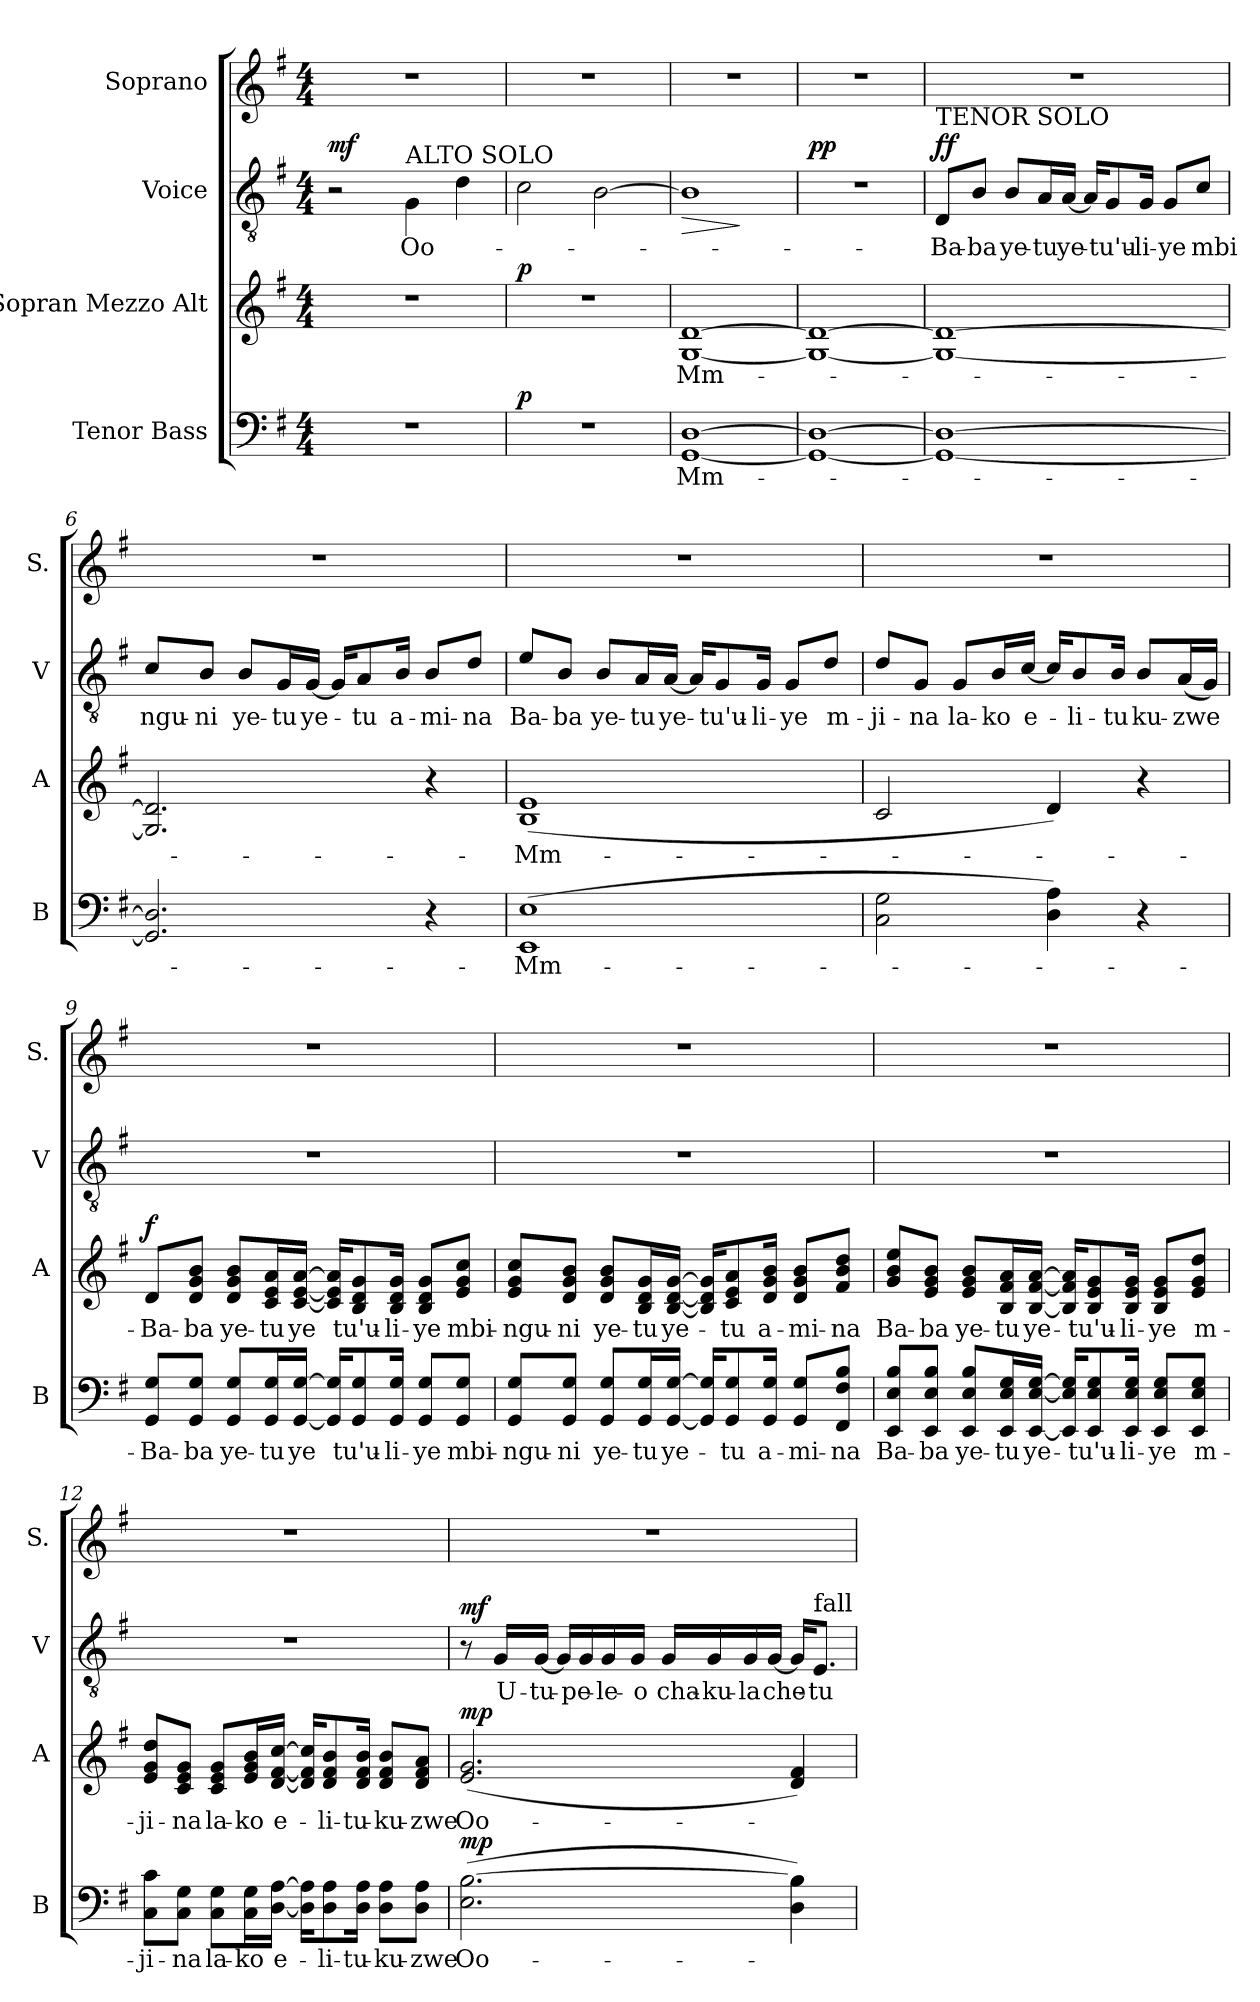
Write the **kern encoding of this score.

**kern	**text	**dynam	**kern	**text	**dynam	**kern	**text	**dynam	**kern
*part4	*part4	*part4	*part3	*part3	*part3	*part2	*part2	*part2	*part1
*staff4	*staff4	*staff4	*staff3	*staff3	*staff3	*staff2	*staff2	*staff2	*staff1
*I"Tenor Bass	*	*	*I"Sopran Mezzo Alt	*	*	*I"Voice	*	*	*I"Soprano
*I'B	*	*	*I'A	*	*	*I'V	*	*	*I'S.
*clefF4	*	*	*clefG2	*	*	*clefGv2	*	*	*clefG2
*k[f#]	*	*	*k[f#]	*	*	*k[f#]	*	*	*k[f#]
*M4/4	*	*	*M4/4	*	*	*M4/4	*	*	*M4/4
*MM92	*	*	*MM92	*	*	*MM92	*	*	*MM92
=1	=1	=1	=1	=1	=1	=1	=1	=1	=1
!	!	!	!	!	!	!	!	!LO:DY:a	!
1r	.	.	1r	.	.	2r	.	mf	1r
!	!	!	!	!	!	!LO:TX:a:t=ALTO SOLO	!	!	!
.	.	.	.	.	.	4G\	Oo-	.	.
.	.	.	.	.	.	4d\	.	.	.
=2	=2	=2	=2	=2	=2	=2	=2	=2	=2
!	!	!LO:DY:a	!	!	!LO:DY:a	!	!	!	!
1r	.	p	1r	.	p	2c\	.	.	1r
.	.	.	.	.	.	[2B\	.	.	.
=3	=3	=3	=3	=3	=3	=3	=3	=3	=3
!	!	!	!	!	!	!	!	!LO:HP:b	!
[1GG [1D	Mm-	.	[1G [1d	Mm-	.	1B]	.	>	1r
.	.	.	.	.	.	.	.	]	.
=4	=4	=4	=4	=4	=4	=4	=4	=4	=4
!	!	!	!	!	!	!	!	!LO:DY:a	!
1GG_ 1D_	.	.	1G_ 1d_	.	.	1r	.	pp	1r
!!LO:LB:g=z
=5	=5	=5	=5	=5	=5	=5	=5	=5	=5
!	!	!	!	!	!	!LO:TX:a:t=TENOR SOLO	!	!	!
!	!	!	!	!	!	!	!	!LO:DY:a	!
1GG_ 1D_	.	.	1G_ 1d_	.	.	8D/L	Ba-	ff	1r
.	.	.	.	.	.	8B/J	-ba	.	.
.	.	.	.	.	.	8B/L	ye-	.	.
.	.	.	.	.	.	16A/L	-tu	.	.
.	.	.	.	.	.	[16A/JJ	ye-	.	.
.	.	.	.	.	.	16A/KL]	.	.	.
.	.	.	.	.	.	8G/	tu'u-	.	.
.	.	.	.	.	.	16G/Jk	-li-	.	.
.	.	.	.	.	.	8G/L	-ye	.	.
.	.	.	.	.	.	8c/J	mbi	.	.
=6	=6	=6	=6	=6	=6	=6	=6	=6	=6
2.GG/] 2.D/]	.	.	2.G/] 2.d/]	.	.	8c/L	ngu-	.	1r
.	.	.	.	.	.	8B/J	-ni	.	.
.	.	.	.	.	.	8B/L	ye-	.	.
.	.	.	.	.	.	16G/L	-tu	.	.
.	.	.	.	.	.	[16G/JJ	ye-	.	.
.	.	.	.	.	.	16G/KL]	.	.	.
.	.	.	.	.	.	8A/	tu	.	.
.	.	.	.	.	.	16B/Jk	a-	.	.
4r	.	.	4r	.	.	8B/L	-mi-	.	.
.	.	.	.	.	.	8d/J	-na	.	.
!!LO:PB:g=z
=7	=7	=7	=7	=7	=7	=7	=7	=7	=7
(1EE 1E	-Mm-	.	(1B 1e	Mm-	.	8e/L	Ba-	.	1r
.	.	.	.	.	.	8B/J	-ba	.	.
.	.	.	.	.	.	8B/L	ye-	.	.
.	.	.	.	.	.	16A/L	-tu	.	.
.	.	.	.	.	.	[16A/JJ	ye-	.	.
.	.	.	.	.	.	16A/KL]	.	.	.
.	.	.	.	.	.	8G/	tu'u-	.	.
.	.	.	.	.	.	16G/Jk	-li-	.	.
.	.	.	.	.	.	8G/L	-ye	.	.
.	.	.	.	.	.	8d/J	m-	.	.
=8	=8	=8	=8	=8	=8	=8	=8	=8	=8
2C\ 2G\	.	.	2c/	.	.	8d/L	-ji-	.	1r
.	.	.	.	.	.	8G/J	-na	.	.
.	.	.	.	.	.	8G/L	la-	.	.
.	.	.	.	.	.	16B/L	-ko	.	.
.	.	.	.	.	.	[16c/JJ	e-	.	.
4D\ 4A\)	.	.	4d/)	.	.	16c/KL]	.	.	.
.	.	.	.	.	.	8B/	li-	.	.
.	.	.	.	.	.	16B/Jk	-tu	.	.
4r	.	.	4r	.	.	8B/L	ku-	.	.
.	.	.	.	.	.	(16A/L	-zwe	.	.
.	.	.	.	.	.	16G/JJ)	.	.	.
!!LO:LB:g=z
=9	=9	=9	=9	=9	=9	=9	=9	=9	=9
!	!	!	!	!	!LO:DY:a	!	!	!	!
8GG/ 8G/L	-Ba-	.	8d/L	Ba-	f	1r	.	.	1r
8GG/ 8G/J	-ba	.	8d/ 8g/ 8b/J	-ba	.	.	.	.	.
8GG/ 8G/L	ye-	.	8d/ 8g/ 8b/L	ye-	.	.	.	.	.
16GG/ 16G/L	-tu	.	16c/ 16e/ 16a/L	-tu	.	.	.	.	.
[16GG/ [16G/JJ	ye	.	[16c/ [16e/ [16a/JJ	ye	.	.	.	.	.
16GG/] 16G/]KL	.	.	16c/] 16e/] 16a/]KL	.	.	.	.	.	.
8GG/ 8G/	tu'u-	.	8B/ 8d/ 8g/	tu'u-	.	.	.	.	.
16GG/ 16G/Jk	-li-	.	16B/ 16d/ 16g/Jk	-li-	.	.	.	.	.
8GG/ 8G/L	-ye	.	8B/ 8d/ 8g/L	-ye	.	.	.	.	.
8GG/ 8G/J	mbi-	.	8e/ 8g/ 8cc/J	mbi-	.	.	.	.	.
=10	=10	=10	=10	=10	=10	=10	=10	=10	=10
8GG/ 8G/L	-ngu-	.	8e/ 8g/ 8cc/L	-ngu-	.	1r	.	.	1r
8GG/ 8G/J	-ni	.	8d/ 8g/ 8b/J	-ni	.	.	.	.	.
8GG/ 8G/L	ye-	.	8d/ 8g/ 8b/L	ye-	.	.	.	.	.
16GG/ 16G/L	-tu	.	16B/ 16d/ 16g/L	-tu	.	.	.	.	.
[16GG/ [16G/JJ	ye-	.	[16B/ [16d/ [16g/JJ	ye-	.	.	.	.	.
16GG/] 16G/]KL	.	.	16B/] 16d/] 16g/]KL	.	.	.	.	.	.
8GG/ 8G/	tu	.	8c/ 8e/ 8a/	-tu	.	.	.	.	.
16GG/ 16G/Jk	a-	.	16d/ 16g/ 16b/Jk	a-	.	.	.	.	.
8GG/ 8G/L	-mi-	.	8d/ 8g/ 8b/L	-mi-	.	.	.	.	.
8FF#/ 8F#/ 8B/J	-na	.	8f#/ 8b/ 8dd/J	-na	.	.	.	.	.
!!LO:LB:g=z
=11	=11	=11	=11	=11	=11	=11	=11	=11	=11
8EE/ 8E/ 8B/L	Ba-	.	8g/ 8b/ 8ee/L	Ba-	.	1r	.	.	1r
8EE/ 8E/ 8B/J	-ba	.	8e/ 8g/ 8b/J	-ba	.	.	.	.	.
8EE/ 8E/ 8B/L	ye-	.	8e/ 8g/ 8b/L	ye-	.	.	.	.	.
16EE/ 16E/ 16G/L	-tu	.	16B/ 16f#/ 16a/L	-tu	.	.	.	.	.
[16EE/ [16E/ [16G/JJ	ye-	.	[16B/ [16f#/ [16a/JJ	ye-	.	.	.	.	.
16EE/] 16E/] 16G/]KL	.	.	16B/] 16f#/] 16a/]KL	.	.	.	.	.	.
8EE/ 8E/ 8G/	tu'u-	.	8B/ 8e/ 8g/	tu'u-	.	.	.	.	.
16EE/ 16E/ 16G/Jk	-li-	.	16B/ 16e/ 16g/Jk	-li-	.	.	.	.	.
8EE/ 8E/ 8G/L	-ye	.	8B/ 8e/ 8g/L	-ye	.	.	.	.	.
8EE/ 8E/ 8G/J	m-	.	8e/ 8g/ 8dd/J	m-	.	.	.	.	.
=12	=12	=12	=12	=12	=12	=12	=12	=12	=12
8C\ 8c\L	-ji-	.	8e/ 8g/ 8dd/L	-ji-	.	1r	.	.	1r
8C\ 8G\J	-na	.	8c/ 8e/ 8g/J	-na	.	.	.	.	.
8C\ 8G\L	la-	.	8c/ 8e/ 8g/L	la-	.	.	.	.	.
16C\ 16G\L	-ko	.	16e/ 16g/ 16b/L	-ko	.	.	.	.	.
[16D\ [16A\JJ	e-	.	[16d/ [16f#/ [16cc/JJ	e-	.	.	.	.	.
16D\] 16A\]KL	.	.	16d/] 16f#/] 16cc/]KL	.	.	.	.	.	.
8D\ 8A\	-li-	.	8d/ 8f#/ 8b/	li-	.	.	.	.	.
16D\ 16A\Jk	-tu-	.	16d/ 16f#/ 16b/Jk	-tu-	.	.	.	.	.
8D\ 8A\L	-ku-	.	8d/ 8f#/ 8b/L	-ku-	.	.	.	.	.
8D\ 8A\J	-zwe	.	8d/ 8f#/ 8a/J	-zwe	.	.	.	.	.
!!LO:PB:g=z
=13	=13	=13	=13	=13	=13	=13	=13	=13	=13
!	!	!LO:DY:a	!	!	!LO:DY:a	!	!	!LO:DY:a	!
(2.E\ [2.B\	Oo-	mp	(2.e/ 2.g/	Oo-	mp	8r	.	mf	1r
.	.	.	.	.	.	16G/LL	U-	.	.
.	.	.	.	.	.	[16G/JJ	-tu-	.	.
.	.	.	.	.	.	16G/LL]	.	.	.
.	.	.	.	.	.	16G/	pe-	.	.
.	.	.	.	.	.	16G/	-le-	.	.
.	.	.	.	.	.	16G/JJ	-o	.	.
.	.	.	.	.	.	16G/LL	cha-	.	.
.	.	.	.	.	.	16G/	-ku-	.	.
.	.	.	.	.	.	16G/	-la	.	.
.	.	.	.	.	.	[16G/JJ	che-	.	.
4D\ 4B\])	.	.	4d/ 4f#/)	.	.	16G/KL]	.	.	.
!	!	!	!	!	!	!LO:TX:a:t=fall	!	!	!
.	.	.	.	.	.	8.E/J	tu	.	.
=	=	=	=	=	=	=	=	=	=
*-	*-	*-	*-	*-	*-	*-	*-	*-	*-
